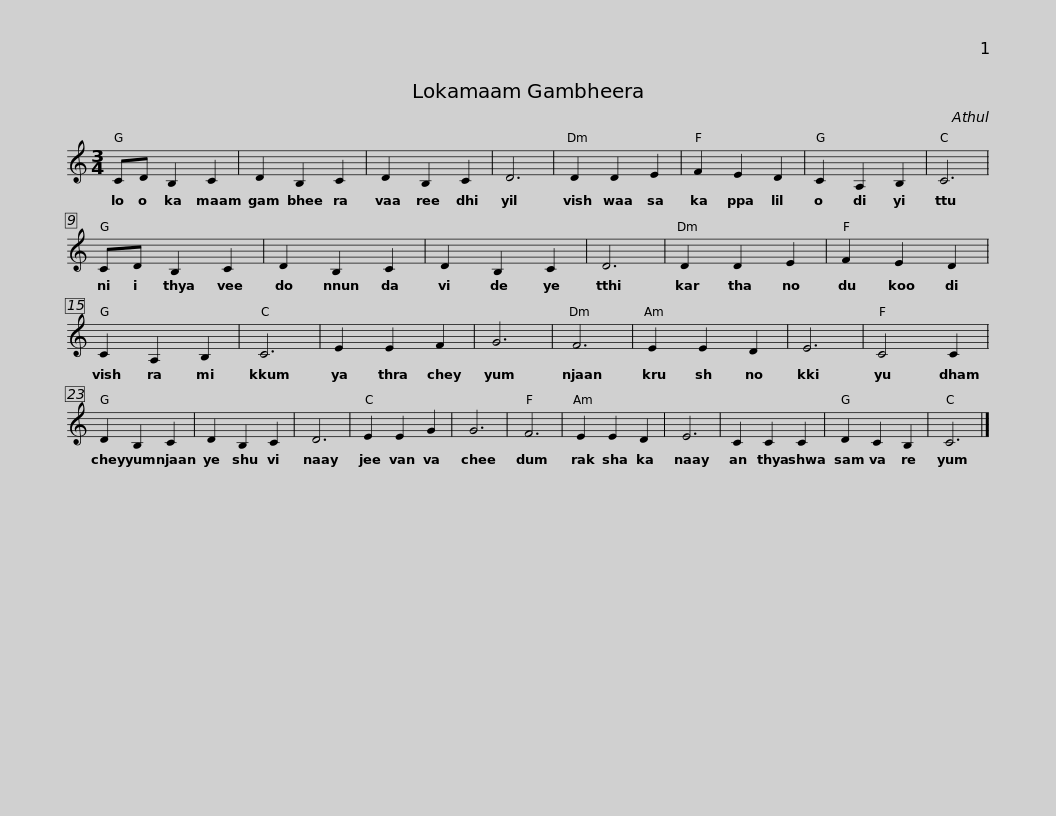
X:1
L:1/8
M:3/4
I:linebreak $
K:C
V:1 treble
V:1
 CD B,2 C2 | D2 B,2 C2 | D2 B,2 C2 | D6 | D2 D2 E2 | %5
 F2 E2 D2 | C2 A,2 B,2 | C6 |$ CD B,2 C2 | D2 B,2 C2 | %10
 D2 B,2 C2 | D6 | D2 D2 E2 | F2 E2 D2 | C2 A,2 B,2 | %15
 C6 |$ E2 E2 F2 | G6 | F6 | E2 E2 D2 | %20
 E6 | C4 C2 | D2 B,2 C2 | D2 B,2 C2 | D6 |$ %25
 E2 E2 G2 | G6 | F6 | E2 E2 D2 | E6 | %30
 C2 C2 C2 | D2 C2 B,2 | C6 |] %33
